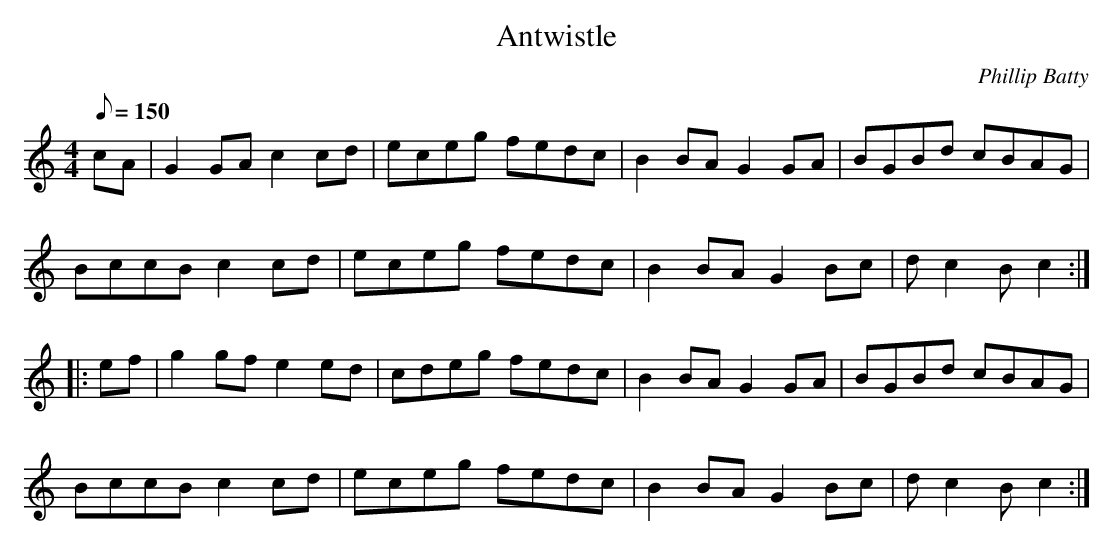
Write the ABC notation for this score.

X:1
T:Antwistle
M:4/4
L:1/8
Q:150
C:Phillip Batty
K:C
cA | G2 GA c2 cd | eceg fedc | B2 BA G2 GA | BGBd cBAG |
BccB c2cd | eceg fedc | B2 BA G2 Bc | d c2 B c2 ::
ef | g2 gf e2 ed | cdeg fedc | B2 BA G2 GA | BGBd cBAG |
BccB c2cd | eceg fedc | B2 BA G2 Bc | d c2 B c2 :|
